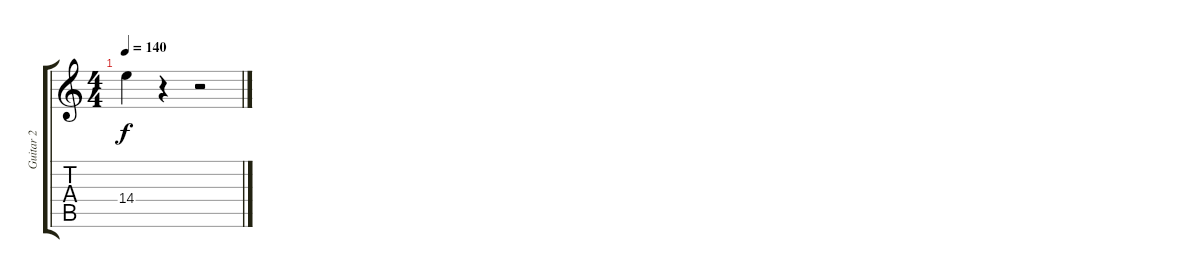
\track ("Guitar 2" "Guitar 2") {instrument distortionguitar}
\staff {score tabs}
\tuning (E4 B3 G3 D3 A2 E2) {hide}
\ts (4 4)
\tempo 140
\clef g2
\ks c
14.4.4{dy f} r.4 r.2
